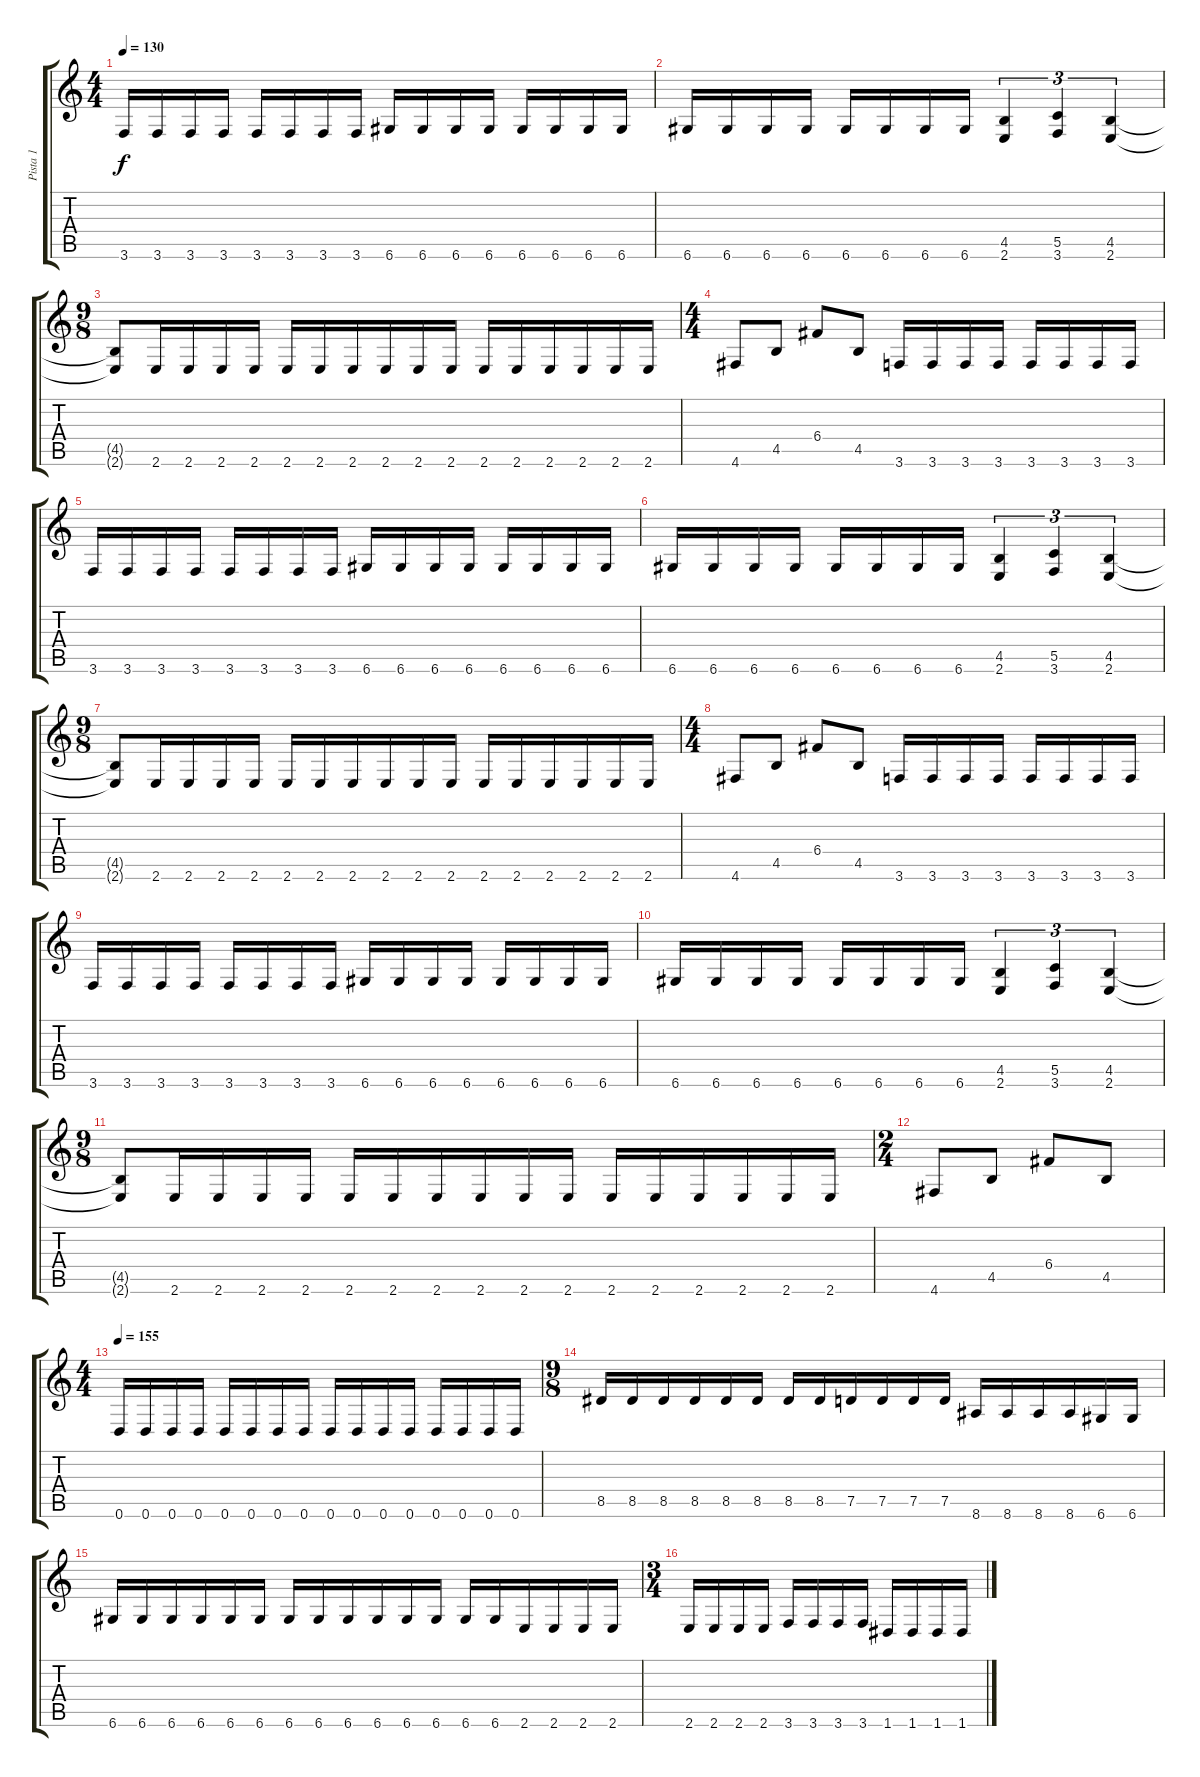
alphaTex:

\track ("Pista 1" "Pista 1") {instrument distortionguitar}
\staff {score tabs}
\tuning (D4 A3 F3 C3 G2 D2) {hide}
\ts (4 4)
\tempo 130
\clef g2
\ks c
3.6.16{dy f} 3.6.16 3.6.16 3.6.16 3.6.16 3.6.16 3.6.16 3.6.16 6.6.16 6.6.16 6.6.16 6.6.16 6.6.16 6.6.16 6.6.16 6.6.16 |
6.6.16 6.6.16 6.6.16 6.6.16 6.6.16 6.6.16 6.6.16 6.6.16 (4.5 2.6).4{tu (3 2)} (5.5 3.6).4{tu (3 2)} (4.5 2.6).4{tu (3 2)} |
\ts (9 8)
(4.5{t} 2.6{t}).8 2.6.16 2.6.16 2.6.16 2.6.16 2.6.16 2.6.16 2.6.16 2.6.16 2.6.16 2.6.16 2.6.16 2.6.16 2.6.16 2.6.16 2.6.16 2.6.16 |
\ts (4 4)
4.6.8 4.5.8 6.4.8 4.5.8 3.6.16 3.6.16 3.6.16 3.6.16 3.6.16 3.6.16 3.6.16 3.6.16 |
3.6.16 3.6.16 3.6.16 3.6.16 3.6.16 3.6.16 3.6.16 3.6.16 6.6.16 6.6.16 6.6.16 6.6.16 6.6.16 6.6.16 6.6.16 6.6.16 |
6.6.16 6.6.16 6.6.16 6.6.16 6.6.16 6.6.16 6.6.16 6.6.16 (4.5 2.6).4{tu (3 2)} (5.5 3.6).4{tu (3 2)} (4.5 2.6).4{tu (3 2)} |
\ts (9 8)
(4.5{t} 2.6{t}).8 2.6.16 2.6.16 2.6.16 2.6.16 2.6.16 2.6.16 2.6.16 2.6.16 2.6.16 2.6.16 2.6.16 2.6.16 2.6.16 2.6.16 2.6.16 2.6.16 |
\ts (4 4)
4.6.8 4.5.8 6.4.8 4.5.8 3.6.16 3.6.16 3.6.16 3.6.16 3.6.16 3.6.16 3.6.16 3.6.16 |
3.6.16 3.6.16 3.6.16 3.6.16 3.6.16 3.6.16 3.6.16 3.6.16 6.6.16 6.6.16 6.6.16 6.6.16 6.6.16 6.6.16 6.6.16 6.6.16 |
6.6.16 6.6.16 6.6.16 6.6.16 6.6.16 6.6.16 6.6.16 6.6.16 (4.5 2.6).4{tu (3 2)} (5.5 3.6).4{tu (3 2)} (4.5 2.6).4{tu (3 2)} |
\ts (9 8)
(4.5{t} 2.6{t}).8 2.6.16 2.6.16 2.6.16 2.6.16 2.6.16 2.6.16 2.6.16 2.6.16 2.6.16 2.6.16 2.6.16 2.6.16 2.6.16 2.6.16 2.6.16 2.6.16 |
\ts (2 4)
4.6.8 4.5.8 6.4.8 4.5.8 |
\ts (4 4)
\tempo 155
0.6.16 0.6.16 0.6.16 0.6.16 0.6.16 0.6.16 0.6.16 0.6.16 0.6.16 0.6.16 0.6.16 0.6.16 0.6.16 0.6.16 0.6.16 0.6.16 |
\ts (9 8)
8.5.16 8.5.16 8.5.16 8.5.16 8.5.16 8.5.16 8.5.16 8.5.16 7.5.16 7.5.16 7.5.16 7.5.16 8.6.16 8.6.16 8.6.16 8.6.16 6.6.16 6.6.16 |
6.6.16 6.6.16 6.6.16 6.6.16 6.6.16 6.6.16 6.6.16 6.6.16 6.6.16 6.6.16 6.6.16 6.6.16 6.6.16 6.6.16 2.6.16 2.6.16 2.6.16 2.6.16 |
\ts (3 4)
2.6.16 2.6.16 2.6.16 2.6.16 3.6.16 3.6.16 3.6.16 3.6.16 1.6.16 1.6.16 1.6.16 1.6.16
